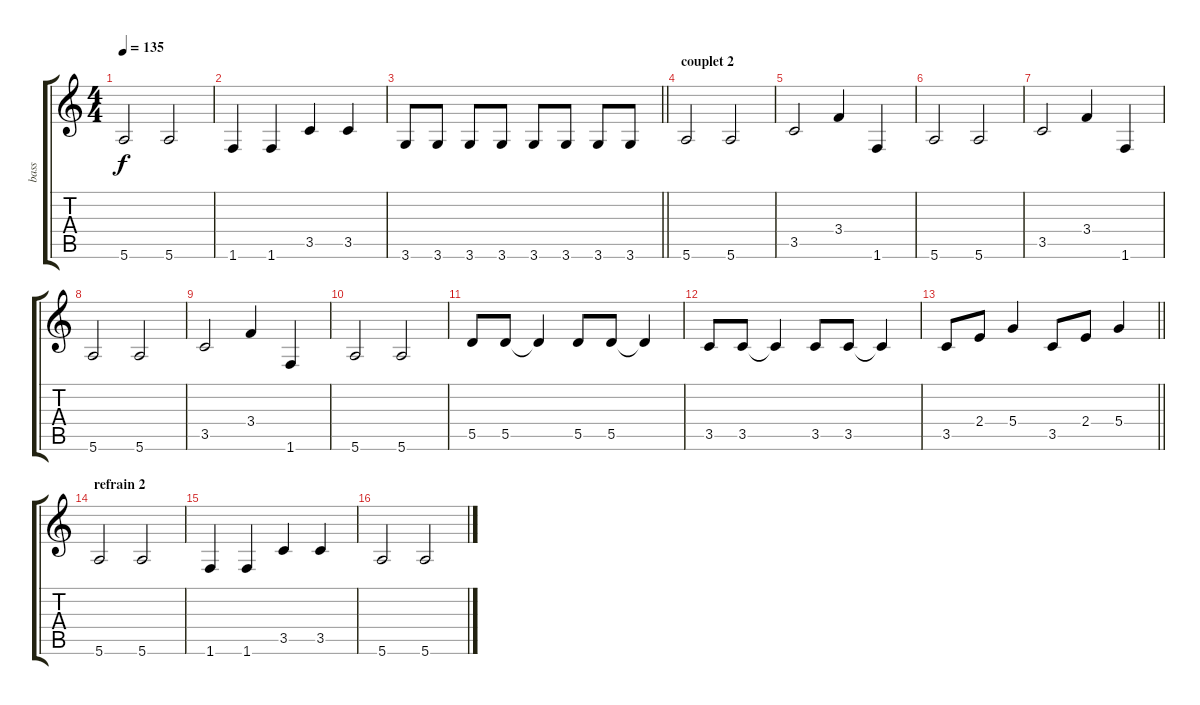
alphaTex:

\track ("bass" "bass") {instrument electricbassfinger}
\staff {score tabs}
\tuning (E4 B3 G3 D3 A2 E2) {hide}
\ts (4 4)
\tempo 135
\clef g2
\ks c
5.6.2{dy f} 5.6.2 |
1.6.4 1.6.4 3.5.4 3.5.4 |
\barLineRight lightlight
3.6.8 3.6.8 3.6.8 3.6.8 3.6.8 3.6.8 3.6.8 3.6.8 |
\section ("" "couplet 2")
5.6.2 5.6.2 |
3.5.2 3.4.4 1.6.4 |
5.6.2 5.6.2 |
3.5.2 3.4.4 1.6.4 |
5.6.2 5.6.2 |
3.5.2 3.4.4 1.6.4 |
5.6.2 5.6.2 |
5.5.8 5.5.8 5.5{t}.4 5.5.8 5.5.8 5.5{t}.4 |
3.5.8 3.5.8 3.5{t}.4 3.5.8 3.5.8 3.5{t}.4 |
\barLineRight lightlight
3.5.8 2.4.8 5.4.4 3.5.8 2.4.8 5.4.4 |
\section ("" "refrain 2")
5.6.2 5.6.2 |
1.6.4 1.6.4 3.5.4 3.5.4 |
5.6.2 5.6.2
